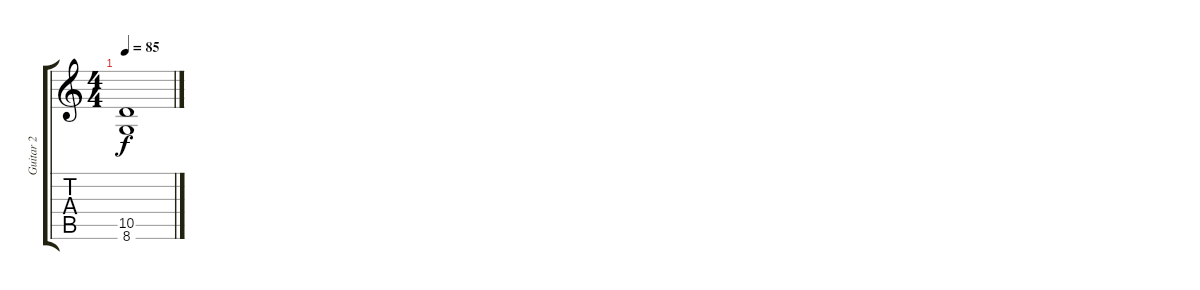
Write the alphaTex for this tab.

\track ("Guitar 2" "Guitar 2") {instrument overdrivenguitar}
\staff {score tabs}
\tuning (B3 Gb3 D3 A2 E2 B1) {hide}
\ts (4 4)
\tempo 85
\clef g2
\ks c
(10.5{t} 8.6{t}).1{dy f}
